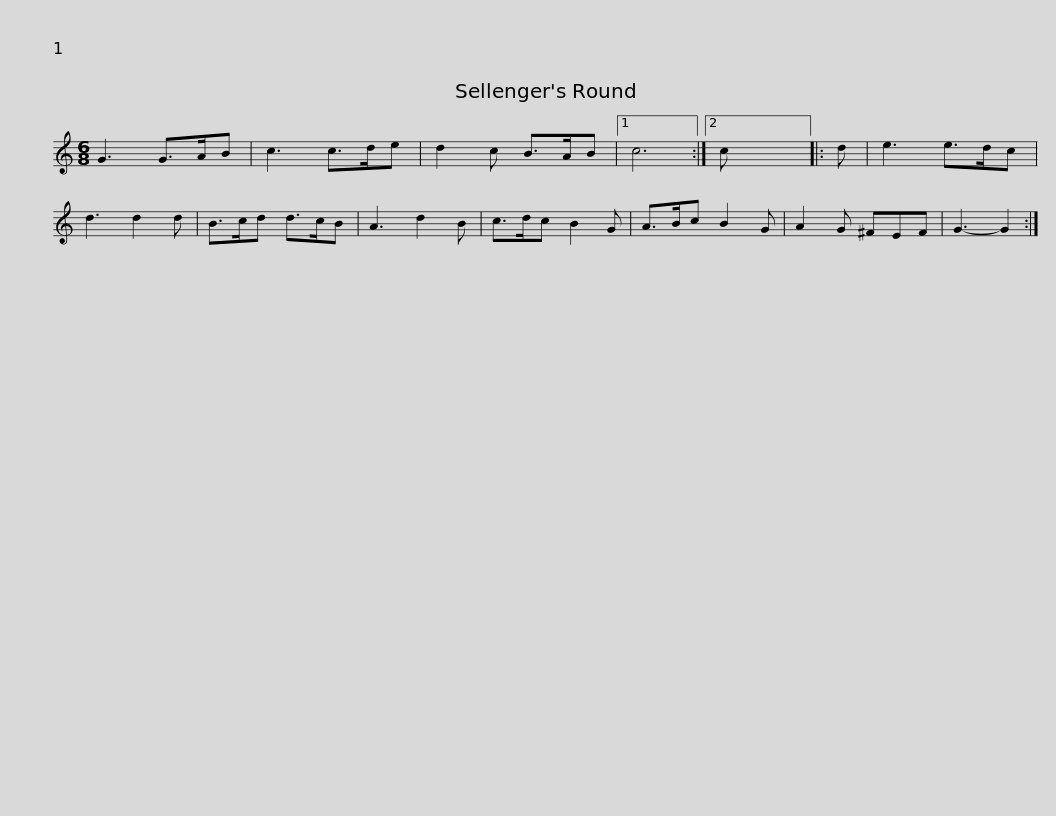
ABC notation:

X:1
L:1/8
M:6/8
I:linebreak $
K:C
V:1 treble
V:1
 G3 G>AB | c3 c>de | d2 c B>AB |1 c6 :|2 c x4 |: %5
 d | e3 e>dc | d3 d2 d | B>cd d>cB | A3 d2 B |$ %10
 c>dc B2 G | A>Bc B2 G | A2 G ^FEF | G3- G2 :| %14
